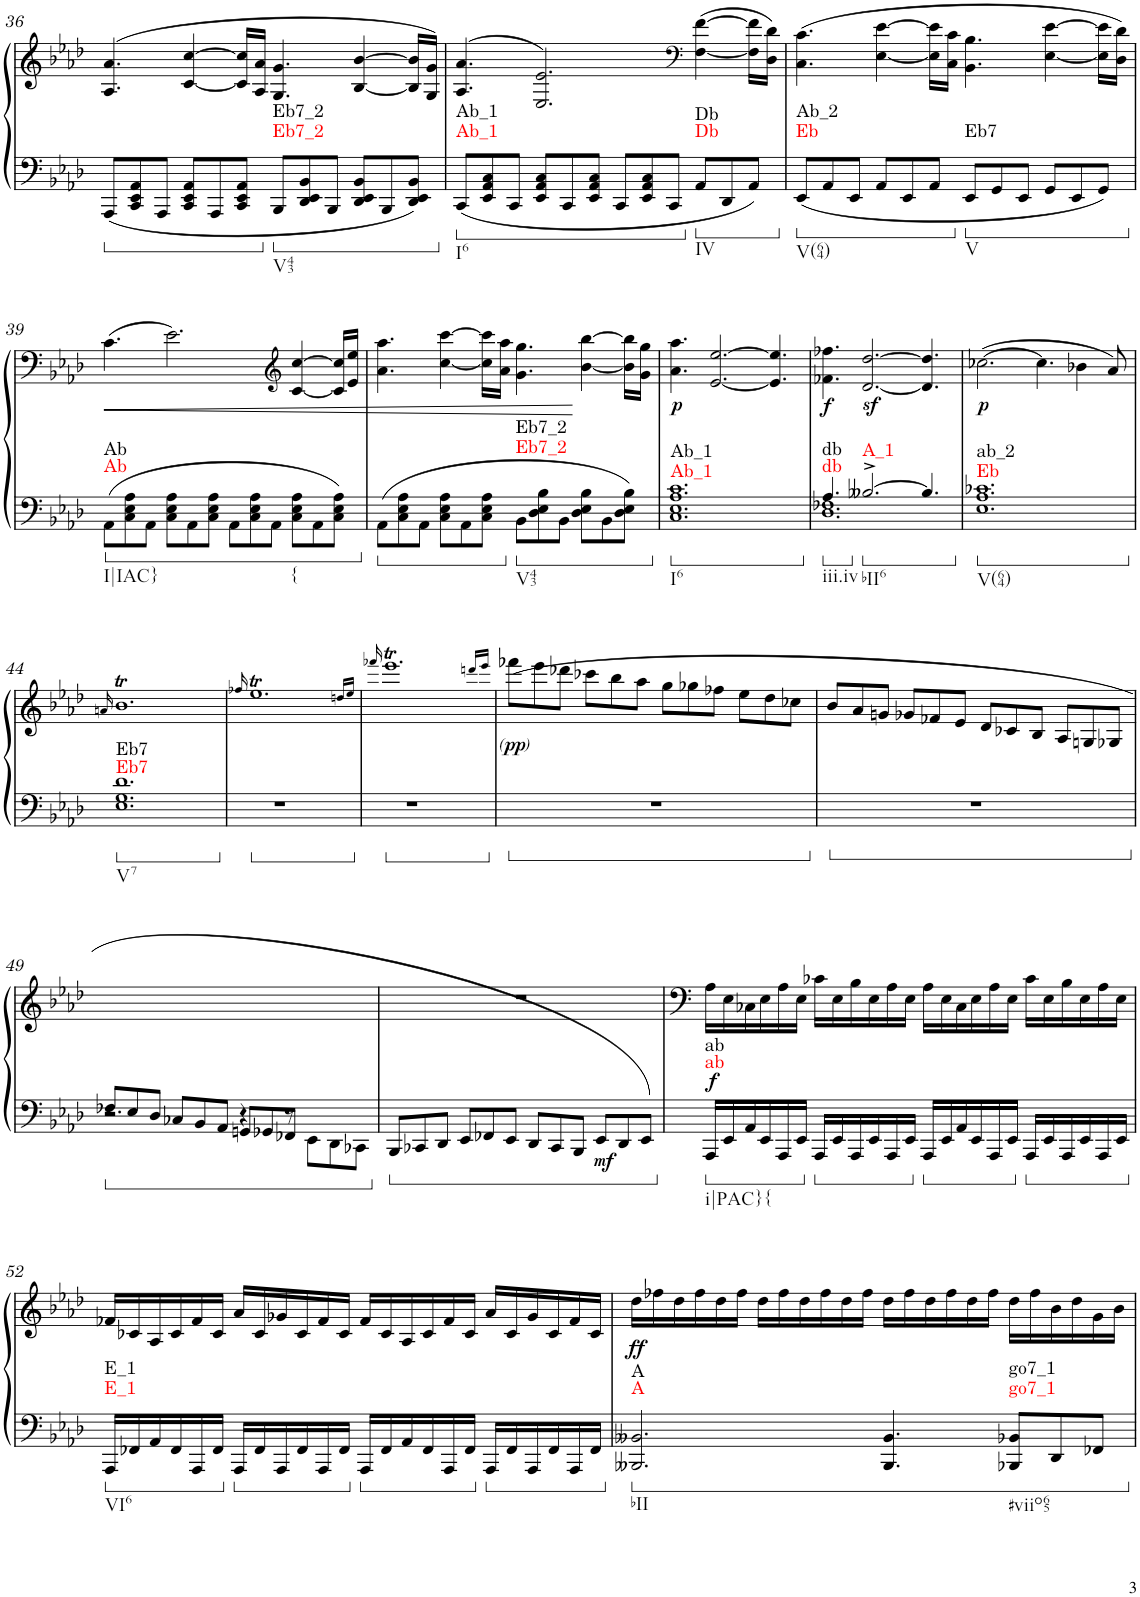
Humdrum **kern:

**kern	**kern	**dynam	**harte
*part1	*part1	*part1	*part1
*staff2	*staff1	*staff1/2	*
*I"Piano	*	*	*
*I'Pno.	*	*	*
!!LO:PB:g=z
*clefG2	*clefF4	*	*
*k[b-e-a-d-]	*k[b-e-a-d-]	*	*
*M12/8	*M12/8	*	*
=36	=36	=36	=36
8AAA-/L	(>4.A-/ 4.a-/	.	.
8CC/ 8EE-/ 8AA-/	.	.	.
8AAA-/J	.	.	.
8CC/ 8EE-/ 8AA-/L	[4c/ [4cc/	.	.
8AAA-/	.	.	.
8CC/ 8EE-/ 8AA-/J	16c/] 16cc/]LL	.	.
.	16A-/ 16a-/JJ	.	.
!	!	!	!LO:H:n=1:kt=Eb7_2
!	!	!	!LO:H:n=2:kt=Eb7_2
8BBB-/L	4.G/ 4.g/	.	N N
8DD-/ 8EE-/ 8BB-/	.	.	.
8BBB-/J	.	.	.
8DD-/ 8EE-/ 8BB-/L	[4B-/ [4b-/	.	.
8BBB-/	.	.	.
8DD-/ 8EE-/ 8BB-/J	16B-/] 16b-/]LL	.	.
.	16G/ 16g/JJ)	.	.
=37	=37	=37	=37
!	!	!	!LO:H:n=1:kt=Ab_1
!	!	!	!LO:H:n=2:kt=Ab_1
8CC/L	(>4.A-/ 4.a-/	.	N N
8EE-/ 8AA-/ 8C/	.	.	.
8CC/J	.	.	.
8EE-/ 8AA-/ 8C/L	2.E-/ 2.e-/)	.	.
8CC/	.	.	.
8EE-/ 8AA-/ 8C/J	.	.	.
8CC/L	.	.	.
8EE-/ 8AA-/ 8C/	.	.	.
8CC/J	.	.	.
*	*clefF4	*	*
!	!	!	!LO:H:n=1:kt=Db
!	!	!	!LO:H:n=2:kt=Db
8AA-/L	([4F\ [4f\	.	N N
8DD-/	.	.	.
8AA-/J	16F\] 16f\]LL	.	.
.	16D-\ 16d-\JJ)	.	.
=38	=38	=38	=38
!	!	!	!LO:H:n=1:kt=Eb
!	!	!	!LO:H:n=2:kt=Ab_2
8EE-/L	(4.C\ 4.c\	.	N N
8AA-/	.	.	.
8EE-/J	.	.	.
8AA-/L	[4E-\ [4e-\	.	.
8EE-/	.	.	.
8AA-/J	16E-\] 16e-\]LL	.	.
.	16C\ 16c\JJ	.	.
!	!	!	!LO:H:kt=Eb7
8EE-/L	4.BB-\ 4.B-\	.	N
8GG/	.	.	.
8EE-/J	.	.	.
8GG/L	[4E-\ [4e-\	.	.
8EE-/	.	.	.
8GG/J	16E-\] 16e-\]LL	.	.
.	16D-\ 16d-\JJ)	.	.
!!LO:LB:g=z
=39	=39	=39	=39
!	!	!LO:HP:b	!LO:H:n=1:kt=Ab
!	!	!	!LO:H:n=2:kt=Ab
8AA-\L	(4.c\	<	N N
8C\ 8E-\ 8A-\	.	.	.
8AA-\J	.	.	.
8C\ 8E-\ 8A-\L	2.e-\)	.	.
8AA-\	.	.	.
8C\ 8E-\ 8A-\J	.	.	.
8AA-\L	.	.	.
8C\ 8E-\ 8A-\	.	.	.
8AA-\J	.	.	.
*	*clefG2	*	*
!	!	!	!LO:H:kt={
8C\ 8E-\ 8A-\L	[4c/ [4cc/	.	N
8AA-\	.	.	.
8C\ 8E-\ 8A-\J	16c/] 16cc/]LL	.	.
.	16e-/ 16ee-/JJ	.	.
=40	=40	=40	=40
8AA-\L	4.a-\ 4.aa-\	.	.
8C\ 8E-\ 8A-\	.	.	.
8AA-\J	.	.	.
8C\ 8E-\ 8A-\L	[4cc\ [4ccc\	.	.
8AA-\	.	.	.
8C\ 8E-\ 8A-\J	16cc\] 16ccc\]LL	.	.
.	16a-\ 16aa-\JJ	.	.
!	!	!	!LO:H:n=1:kt=Eb7_2
!	!	!	!LO:H:n=2:kt=Eb7_2
8BB-\L	4.g\ 4.gg\	.	N N
8D-\ 8E-\ 8B-\	.	.	.
8BB-\J	.	.	.
8D-\ 8E-\ 8B-\L	[4b-\ [4bb-\	[	.
8BB-\	.	.	.
8D-\ 8E-\ 8B-\J	16b-\] 16bb-\]LL	.	.
.	16g\ 16gg\JJ	.	.
=41	=41	=41	=41
!	!	!LO:DY:b	!LO:H:n=1:kt=Ab_1
!	!	!	!LO:H:n=2:kt=Ab_1
1.C 1.E- 1.A- 1.c	4.a-\ 4.aa-\	p	N N
.	[2.e-/ [2.ee-/	.	.
.	4.e-/] 4.ee-/]	.	.
=42	=42	=42	=42
*^	*	*	*
!	!	!	!LO:DY:b	!LO:H:n=1:kt=db
!	!	!	!	!LO:H:n=2:kt=db
4.A-/	1.D- 1.F-X	4.f-X\ 4.ff-X\	f	N N
!	!	!	!	!LO:H:kt=A_1
[2.B--X^/	.	[2.d-/z< [2.dd-/z<	.	N
4.B--/]	.	4.d-/] 4.dd-/]	.	.
*v	*v	*	*	*
=43	=43	=43	=43
!	!	!LO:DY:b	!LO:H:n=1:kt=Eb
!	!	!	!LO:H:n=2:kt=ab_2
1.E- 1.A- 1.c-X	([2.cc-X\	p	N N
.	4.cc-\]	.	.
.	4b-X\	.	.
.	8a-/)	.	.
!!LO:LB:g=z
=44	=44	=44	=44
.	16qan/	.	.
!	!	!	!LO:H:n=1:kt=Eb7
!	!	!	!LO:H:n=2:kt=Eb7
1.E- 1.G 1.d-	1.b-T	.	N N
=45	=45	=45	=45
.	16qff-X/	.	.
1.r	1.ee-T	.	.
.	16qddn/LL	.	.
.	16qee-/JJ	.	.
=46	=46	=46	=46
.	16qfff-X/	.	.
1.r	1.eee-T	.	.
.	16qdddn/LL	.	.
.	16qeee-/JJ	.	.
=47	=47	=47	=47
!	!	!LO:DY:b	!
!	!	!LO:DY:n=1:b	!
!	!	!LO:DY:n=2:b	!
1.r	(8fff-X\L	other-dynamics pp other-dynamics	.
.	8eee-\	.	.
.	8ddd-X\J	.	.
.	8ccc-X\L	.	.
.	8bb-\	.	.
.	8aa-\J	.	.
.	8gg\L	.	.
.	8gg-X\	.	.
.	8ff-X\J	.	.
.	8ee-\L	.	.
.	8dd-\	.	.
.	8cc-X\J	.	.
=48	=48	=48	=48
1.r	8b-/L	.	.
.	8a-/	.	.
.	8gn/J	.	.
.	8g-X/L	.	.
.	8f-X/	.	.
.	8e-/J	.	.
.	8d-/L	.	.
.	8c-X/	.	.
.	8B-/J	.	.
.	8A-/L	.	.
.	8Gn/	.	.
.	8G-X/J	.	.
!!LO:LB:g=z
=49	=49	=49	=49
*^	*	*	*
8F-X/L	2.r	8ryy	.	.
8E-/	.	.	.	.
8D-/J	.	.	.	.
8C-X/L	.	.	.	.
8BB-/	.	.	.	.
8AA-/J	.	.	.	.
8GGn/L	4r	.	.	.
8GG-X/	.	.	.	.
8FF-X/J	8r	.	.	.
4.ryy	8EE-\L	4ryy	.	.
.	8DD-\	.	.	.
.	8CC-X\J	8ryy	.	.
*v	*v	*	*	*
=50	=50	=50	=50
8BBB-/L	1.r	.	.
8CC-X/	.	.	.
8DD-/J	.	.	.
8EE-/L	.	.	.
8FF-X/	.	.	.
8EE-/J	.	.	.
8DD-/L	.	.	.
8CC-/	.	.	.
8BBB-/J	.	.	.
!	!	!LO:DY:b=2	!
8EE-/L	.	mf	.
8DD-/	.	.	.
8EE-/J)	.	.	.
=51	=51	=51	=51
!	!	!LO:DY:a=2	!LO:H:n=1:kt=ab
!	!	!	!LO:H:n=2:kt=ab
16AAA-/LL	16A-\LL	f	N N
16EE-/	16E-\	.	.
16AA-/	16C-X\	.	.
16EE-/	16E-\	.	.
16AAA-/	16A-\	.	.
16EE-/JJ	16E-\JJ	.	.
16AAA-/LL	16c-X\LL	.	.
16EE-/	16E-\	.	.
16AAA-/	16B-\	.	.
16EE-/	16E-\	.	.
16AAA-/	16A-\	.	.
16EE-/JJ	16E-\JJ	.	.
16AAA-/LL	16A-\LL	.	.
16EE-/	16E-\	.	.
16AA-/	16C-\	.	.
16EE-/	16E-\	.	.
16AAA-/	16A-\	.	.
16EE-/JJ	16E-\JJ	.	.
16AAA-/LL	16c-\LL	.	.
16EE-/	16E-\	.	.
16AAA-/	16B-\	.	.
16EE-/	16E-\	.	.
16AAA-/	16A-\	.	.
16EE-/JJ	16E-\JJ	.	.
!!LO:LB:g=z
=52	=52	=52	=52
!	!	!	!LO:H:n=1:kt=E_1
!	!	!	!LO:H:n=2:kt=E_1
16AAA-/LL	16f-X/LL	.	N N
16FF-X/	16c-X/	.	.
16AA-/	16A-/	.	.
16FF-/	16c-/	.	.
16AAA-/	16f-/	.	.
16FF-/JJ	16c-/JJ	.	.
16AAA-/LL	16a-/LL	.	.
16FF-/	16c-/	.	.
16AAA-/	16g-X/	.	.
16FF-/	16c-/	.	.
16AAA-/	16f-/	.	.
16FF-/JJ	16c-/JJ	.	.
16AAA-/LL	16f-/LL	.	.
16FF-/	16c-/	.	.
16AA-/	16A-/	.	.
16FF-/	16c-/	.	.
16AAA-/	16f-/	.	.
16FF-/JJ	16c-/JJ	.	.
16AAA-/LL	16a-/LL	.	.
16FF-/	16c-/	.	.
16AAA-/	16g-/	.	.
16FF-/	16c-/	.	.
16AAA-/	16f-/	.	.
16FF-/JJ	16c-/JJ	.	.
=53	=53	=53	=53
!	!	!LO:DY:b	!LO:H:n=1:kt=A
!	!	!	!LO:H:n=2:kt=A
2.BBB--X/ 2.BB--X/	16dd-\LL	ff	N N
.	16ff-X\	.	.
.	16dd-\	.	.
.	16ff-\	.	.
.	16dd-\	.	.
.	16ff-\JJ	.	.
.	16dd-\LL	.	.
.	16ff-\	.	.
.	16dd-\	.	.
.	16ff-\	.	.
.	16dd-\	.	.
.	16ff-\JJ	.	.
4.BBB--/ 4.BB--/	16dd-\LL	.	.
.	16ff-\	.	.
.	16dd-\	.	.
.	16ff-\	.	.
.	16dd-\	.	.
.	16ff-\JJ	.	.
!	!	!	!LO:H:n=1:kt=go7_1
!	!	!	!LO:H:n=2:kt=go7_1
8BBB-X/ 8BB-X/L	16dd-\LL	.	N N
.	16ff-\	.	.
8DD-/	16b-\	.	.
.	16dd-\	.	.
8FF-X/J	16g\	.	.
.	16b-\JJ	.	.
=	=	=	=
*-	*-	*-	*-
